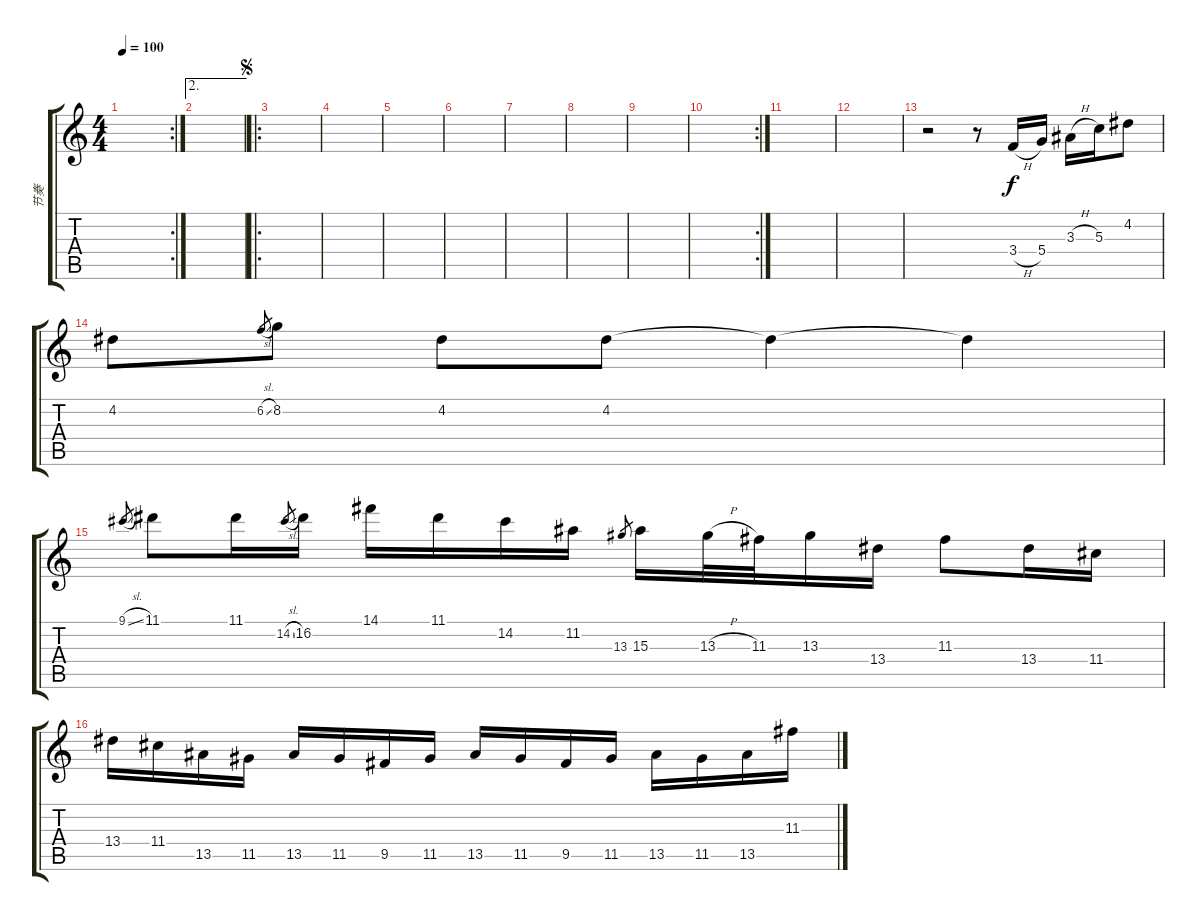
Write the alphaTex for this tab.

\track ("节奏" "节奏") {instrument overdrivenguitar}
\staff {score tabs}
\tuning (E4 B3 G3 D3 A2 E2) {hide}
\rc 2
\ts (4 4)
\tempo 100
\clef g2
\ks c
|
\ae 2
|
\ro
\jump segno
|
|
|
|
|
|
|
\rc 2
|
|
|
r.2 r.8 3.4{h}.16 5.4.16 3.3{h}.16 5.3.16 4.2.8 |
4.2.8 6.2{sl}.8{gr} 8.2.8 4.2.8 4.2.8 4.2{t}.4 4.2{t}.4 |
9.1{sl}.8{gr} 11.1.8 11.1.16 14.2{sl}.8{gr} 16.2.16 14.1.16 11.1.16 14.2.16 11.2.16 13.3.8{gr} 15.3.16 13.3{h}.32 11.3.32 13.3.16 13.4.16 11.3.8 13.4.16 11.4.16 |
13.4.16 11.4.16 13.5.16 11.5.16 13.5.16 11.5.16 9.5.16 11.5.16 13.5.16 11.5.16 9.5.16 11.5.16 13.5.16 11.5.16 13.5.16 11.3.16
